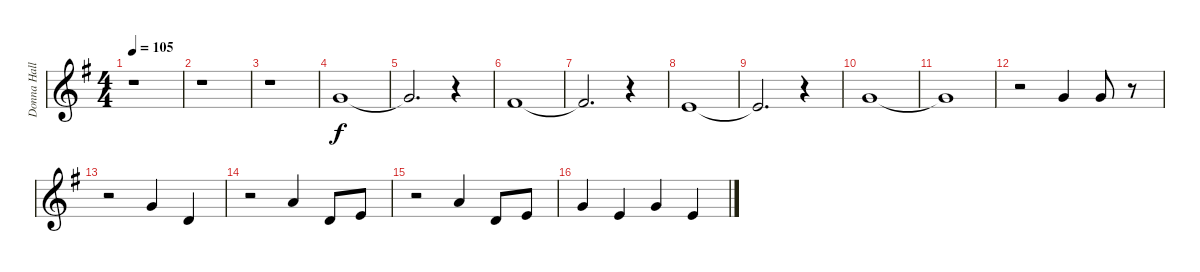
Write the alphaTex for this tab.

\track ("Donna Hall Vocals" "Donna Hall") {instrument lead3calliope}
\staff {score}
\tuning (E4 B3 G3 D3 A2 E2) {hide}
\ts (4 4)
\tempo 105
\clef g2
\ks g
r.1{dy f} |
r.1 |
r.1 |
3.1.1 |
3.1{t}.2{d} r.4 |
2.1.1 |
2.1{t}.2{d} r.4 |
0.1.1 |
0.1{t}.2{d} r.4 |
3.1.1 |
3.1{t}.1 |
r.2 3.1.4{volume 13} 3.1.8 r.8 |
r.2 3.1.4 3.2.4 |
r.2 5.1.4 3.2.8 5.2.8 |
r.2 5.1.4 3.2.8 5.2.8 |
3.1.4 5.2.4 3.1.4 5.2.4
